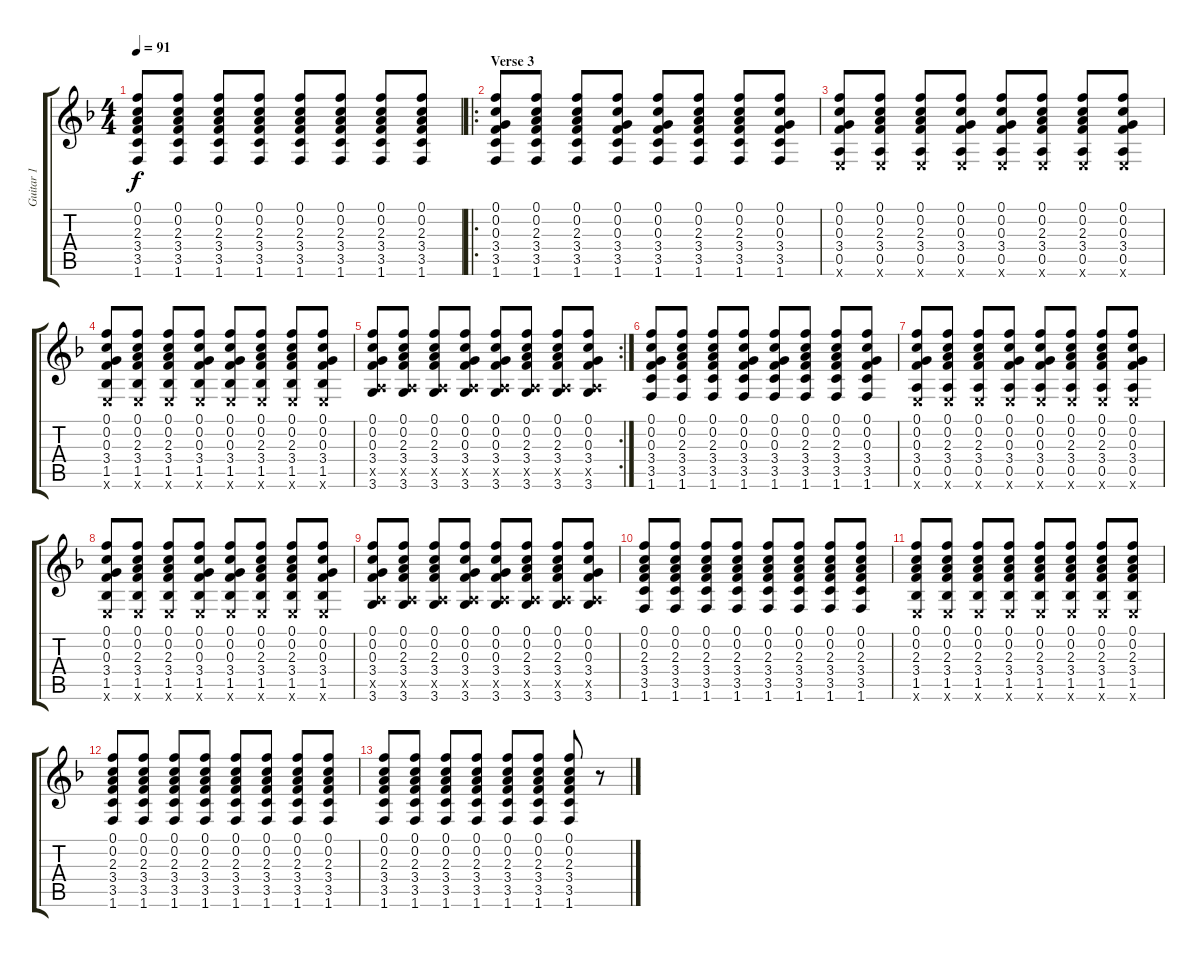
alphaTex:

\track ("Guitar 1" "Guitar 1") {instrument acousticguitarsteel}
\staff {score tabs}
\tuning (F4 C4 G3 D3 A2 E2) {hide}
\ts (4 4)
\tempo 91
\clef g2
\ks f
(0.1 0.2 2.3 3.4 3.5 1.6).8{dy f} (0.1 0.2 2.3 3.4 3.5 1.6).8 (0.1 0.2 2.3 3.4 3.5 1.6).8 (0.1 0.2 2.3 3.4 3.5 1.6).8 (0.1 0.2 2.3 3.4 3.5 1.6).8 (0.1 0.2 2.3 3.4 3.5 1.6).8 (0.1 0.2 2.3 3.4 3.5 1.6).8 (0.1 0.2 2.3 3.4 3.5 1.6).8 |
\ro
\section ("" "Verse 3")
(0.1 0.2 0.3 3.4 3.5 1.6).8 (0.1 0.2 2.3 3.4 3.5 1.6).8 (0.1 0.2 2.3 3.4 3.5 1.6).8 (0.1 0.2 0.3 3.4 3.5 1.6).8 (0.1 0.2 0.3 3.4 3.5 1.6).8 (0.1 0.2 2.3 3.4 3.5 1.6).8 (0.1 0.2 2.3 3.4 3.5 1.6).8 (0.1 0.2 0.3 3.4 3.5 1.6).8 |
(0.1 0.2 0.3 3.4 0.5 0.6{x}).8 (0.1 0.2 2.3 3.4 0.5 0.6{x}).8 (0.1 0.2 2.3 3.4 0.5 0.6{x}).8 (0.1 0.2 0.3 3.4 0.5 0.6{x}).8 (0.1 0.2 0.3 3.4 0.5 0.6{x}).8 (0.1 0.2 2.3 3.4 0.5 0.6{x}).8 (0.1 0.2 2.3 3.4 0.5 0.6{x}).8 (0.1 0.2 0.3 3.4 0.5 0.6{x}).8 |
(0.1 0.2 0.3 3.4 1.5 0.6{x}).8 (0.1 0.2 2.3 3.4 1.5 0.6{x}).8 (0.1 0.2 2.3 3.4 1.5 0.6{x}).8 (0.1 0.2 0.3 3.4 1.5 0.6{x}).8 (0.1 0.2 0.3 3.4 1.5 0.6{x}).8 (0.1 0.2 2.3 3.4 1.5 0.6{x}).8 (0.1 0.2 2.3 3.4 1.5 0.6{x}).8 (0.1 0.2 0.3 3.4 1.5 0.6{x}).8 |
\rc 2
(0.1 0.2 0.3 3.4 0.5{x} 3.6).8 (0.1 0.2 2.3 3.4 0.5{x} 3.6).8 (0.1 0.2 2.3 3.4 0.5{x} 3.6).8 (0.1 0.2 0.3 3.4 0.5{x} 3.6).8 (0.1 0.2 0.3 3.4 0.5{x} 3.6).8 (0.1 0.2 2.3 3.4 0.5{x} 3.6).8 (0.1 0.2 2.3 3.4 0.5{x} 3.6).8 (0.1 0.2 0.3 3.4 0.5{x} 3.6).8 |
(0.1 0.2 0.3 3.4 3.5 1.6).8 (0.1 0.2 2.3 3.4 3.5 1.6).8 (0.1 0.2 2.3 3.4 3.5 1.6).8 (0.1 0.2 0.3 3.4 3.5 1.6).8 (0.1 0.2 0.3 3.4 3.5 1.6).8 (0.1 0.2 2.3 3.4 3.5 1.6).8 (0.1 0.2 2.3 3.4 3.5 1.6).8 (0.1 0.2 0.3 3.4 3.5 1.6).8 |
(0.1 0.2 0.3 3.4 0.5 0.6{x}).8 (0.1 0.2 2.3 3.4 0.5 0.6{x}).8 (0.1 0.2 2.3 3.4 0.5 0.6{x}).8 (0.1 0.2 0.3 3.4 0.5 0.6{x}).8 (0.1 0.2 0.3 3.4 0.5 0.6{x}).8 (0.1 0.2 2.3 3.4 0.5 0.6{x}).8 (0.1 0.2 2.3 3.4 0.5 0.6{x}).8 (0.1 0.2 0.3 3.4 0.5 0.6{x}).8 |
(0.1 0.2 0.3 3.4 1.5 0.6{x}).8 (0.1 0.2 2.3 3.4 1.5 0.6{x}).8 (0.1 0.2 2.3 3.4 1.5 0.6{x}).8 (0.1 0.2 0.3 3.4 1.5 0.6{x}).8 (0.1 0.2 0.3 3.4 1.5 0.6{x}).8 (0.1 0.2 2.3 3.4 1.5 0.6{x}).8 (0.1 0.2 2.3 3.4 1.5 0.6{x}).8 (0.1 0.2 0.3 3.4 1.5 0.6{x}).8 |
(0.1 0.2 0.3 3.4 0.5{x} 3.6).8 (0.1 0.2 2.3 3.4 0.5{x} 3.6).8 (0.1 0.2 2.3 3.4 0.5{x} 3.6).8 (0.1 0.2 0.3 3.4 0.5{x} 3.6).8 (0.1 0.2 0.3 3.4 0.5{x} 3.6).8 (0.1 0.2 2.3 3.4 0.5{x} 3.6).8 (0.1 0.2 2.3 3.4 0.5{x} 3.6).8 (0.1 0.2 0.3 3.4 0.5{x} 3.6).8 |
(0.1 0.2 2.3 3.4 3.5 1.6).8 (0.1 0.2 2.3 3.4 3.5 1.6).8 (0.1 0.2 2.3 3.4 3.5 1.6).8 (0.1 0.2 2.3 3.4 3.5 1.6).8 (0.1 0.2 2.3 3.4 3.5 1.6).8 (0.1 0.2 2.3 3.4 3.5 1.6).8 (0.1 0.2 2.3 3.4 3.5 1.6).8 (0.1 0.2 2.3 3.4 3.5 1.6).8 |
(0.1 0.2 2.3 3.4 1.5 0.6{x}).8 (0.1 0.2 2.3 3.4 1.5 0.6{x}).8 (0.1 0.2 2.3 3.4 1.5 0.6{x}).8 (0.1 0.2 2.3 3.4 1.5 0.6{x}).8 (0.1 0.2 2.3 3.4 1.5 0.6{x}).8 (0.1 0.2 2.3 3.4 1.5 0.6{x}).8 (0.1 0.2 2.3 3.4 1.5 0.6{x}).8 (0.1 0.2 2.3 3.4 1.5 0.6{x}).8 |
(0.1 0.2 2.3 3.4 3.5 1.6).8 (0.1 0.2 2.3 3.4 3.5 1.6).8 (0.1 0.2 2.3 3.4 3.5 1.6).8 (0.1 0.2 2.3 3.4 3.5 1.6).8 (0.1 0.2 2.3 3.4 3.5 1.6).8 (0.1 0.2 2.3 3.4 3.5 1.6).8 (0.1 0.2 2.3 3.4 3.5 1.6).8 (0.1 0.2 2.3 3.4 3.5 1.6).8 |
(0.1 0.2 2.3 3.4 3.5 1.6).8 (0.1 0.2 2.3 3.4 3.5 1.6).8 (0.1 0.2 2.3 3.4 3.5 1.6).8 (0.1 0.2 2.3 3.4 3.5 1.6).8 (0.1 0.2 2.3 3.4 3.5 1.6).8 (0.1 0.2 2.3 3.4 3.5 1.6).8 (0.1 0.2 2.3 3.4 3.5 1.6).8 r.8
